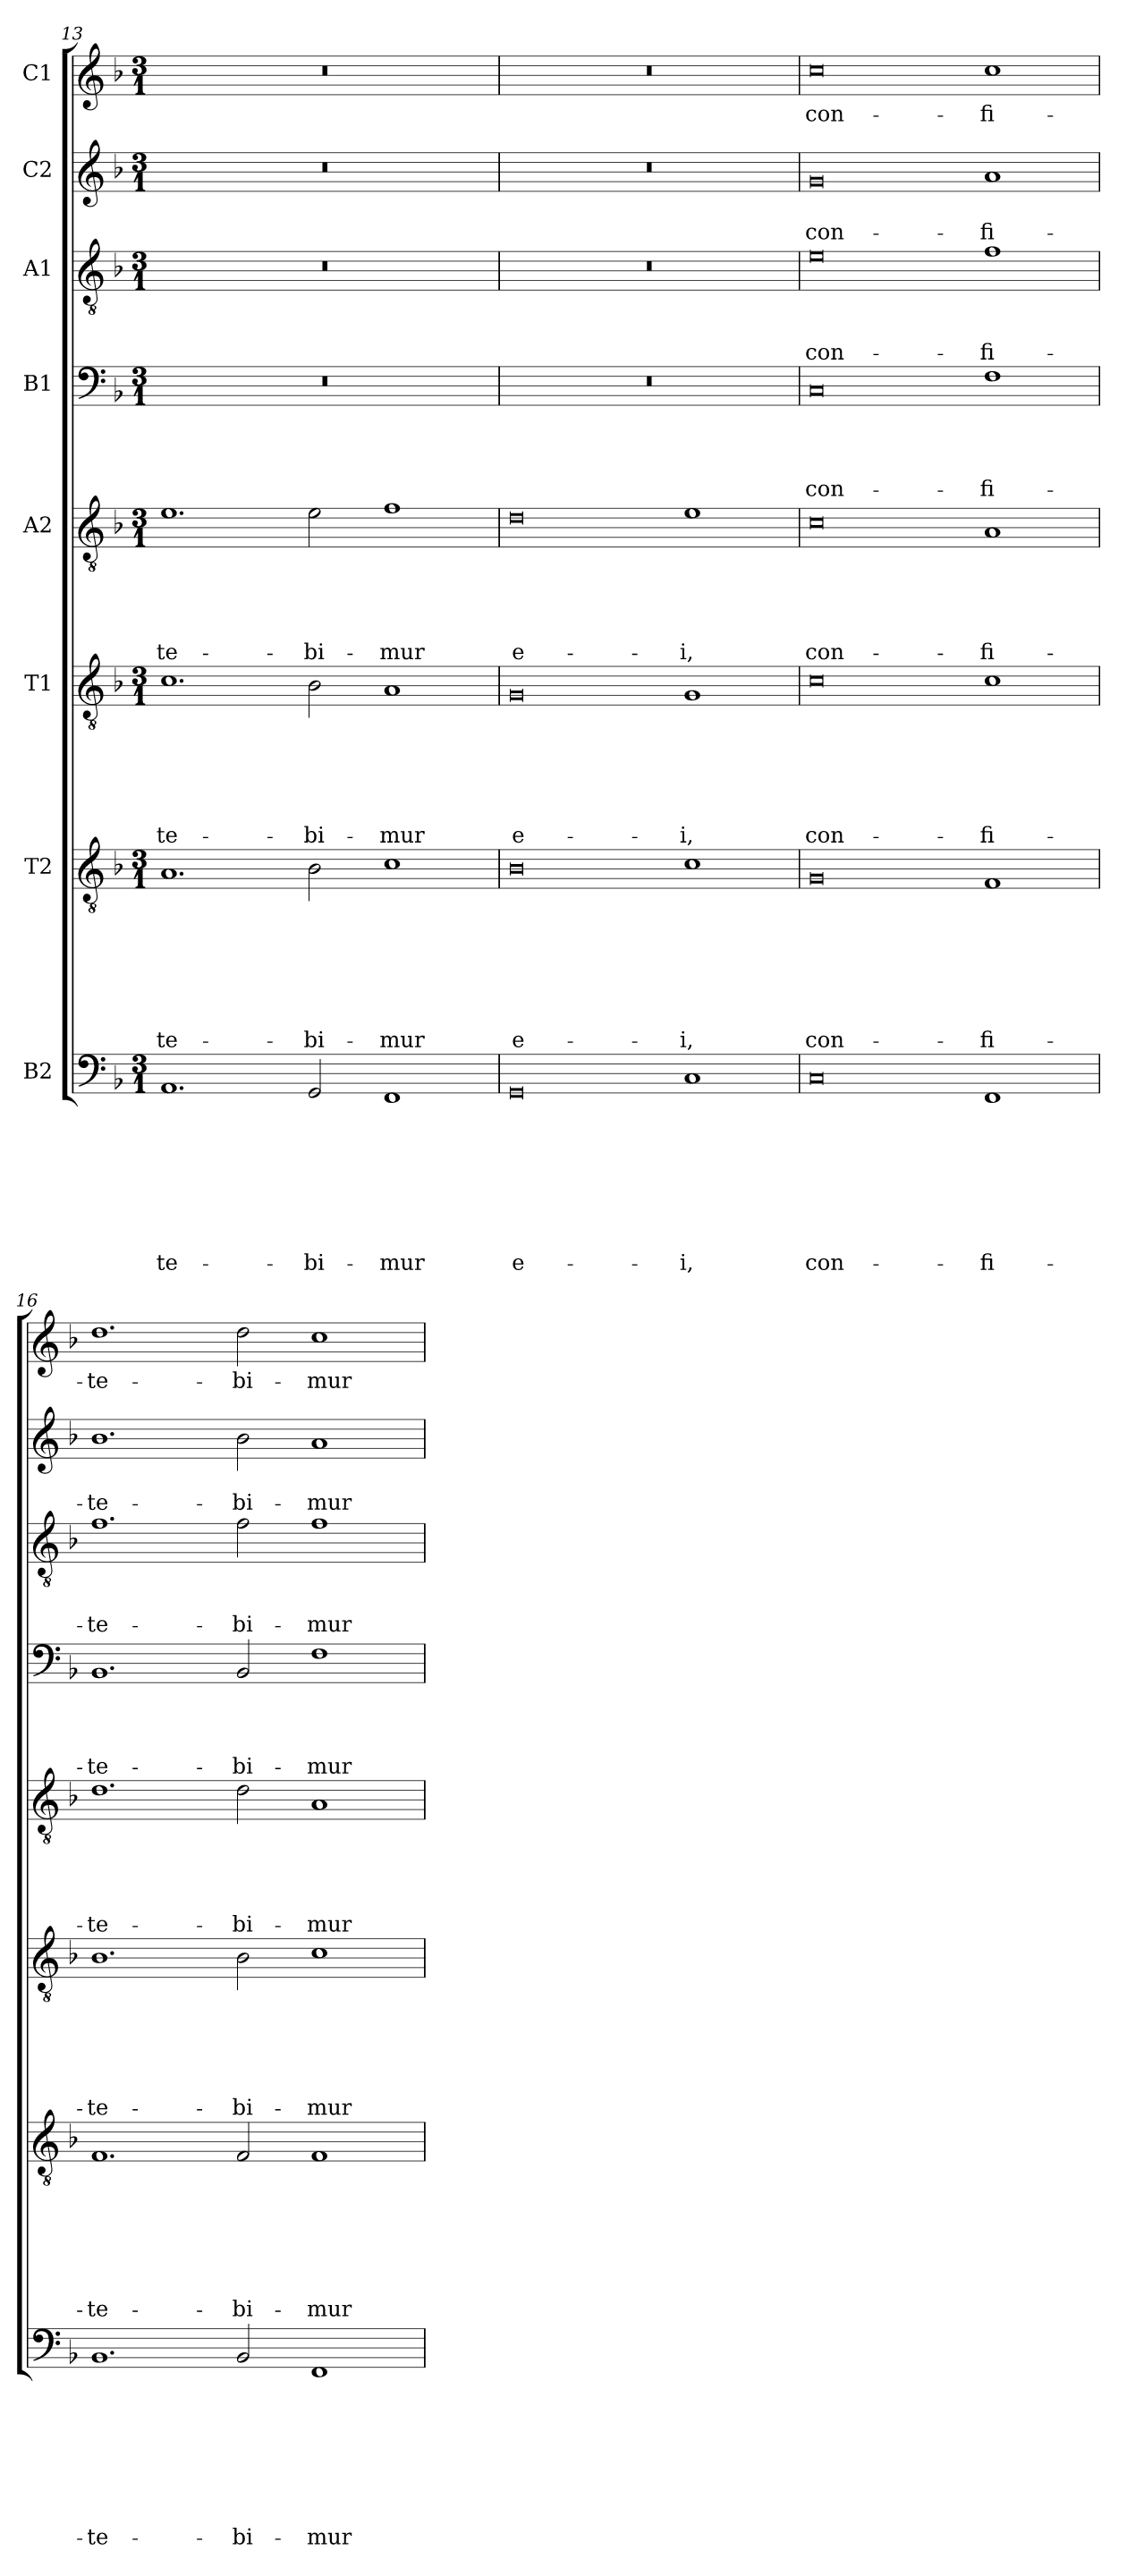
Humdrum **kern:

**kern	**text	**text	**text	**text	**text	**text	**text	**text	**kern	**text	**text	**text	**text	**text	**text	**text	**kern	**text	**text	**text	**text	**text	**text	**kern	**text	**text	**text	**text	**text	**kern	**text	**text	**text	**text	**kern	**text	**text	**text	**kern	**text	**text	**kern	**text
*part8	*part8	*part8	*part8	*part8	*part8	*part8	*part8	*part8	*part7	*part7	*part7	*part7	*part7	*part7	*part7	*part7	*part6	*part6	*part6	*part6	*part6	*part6	*part6	*part5	*part5	*part5	*part5	*part5	*part5	*part4	*part4	*part4	*part4	*part4	*part3	*part3	*part3	*part3	*part2	*part2	*part2	*part1	*part1
*staff8	*staff8	*staff8	*staff8	*staff8	*staff8	*staff8	*staff8	*staff8	*staff7	*staff7	*staff7	*staff7	*staff7	*staff7	*staff7	*staff7	*staff6	*staff6	*staff6	*staff6	*staff6	*staff6	*staff6	*staff5	*staff5	*staff5	*staff5	*staff5	*staff5	*staff4	*staff4	*staff4	*staff4	*staff4	*staff3	*staff3	*staff3	*staff3	*staff2	*staff2	*staff2	*staff1	*staff1
*I"B2	*	*	*	*	*	*	*	*	*I"T2	*	*	*	*	*	*	*	*I"T1	*	*	*	*	*	*	*I"A2	*	*	*	*	*	*I"B1	*	*	*	*	*I"A1	*	*	*	*I"C2	*	*	*I"C1	*
*clefF4	*	*	*	*	*	*	*	*	*clefGv2	*	*	*	*	*	*	*	*clefGv2	*	*	*	*	*	*	*clefGv2	*	*	*	*	*	*clefF4	*	*	*	*	*clefGv2	*	*	*	*clefG2	*	*	*clefG2	*
*k[b-]	*	*	*	*	*	*	*	*	*k[b-]	*	*	*	*	*	*	*	*k[b-]	*	*	*	*	*	*	*k[b-]	*	*	*	*	*	*k[b-]	*	*	*	*	*k[b-]	*	*	*	*k[b-]	*	*	*k[b-]	*
*d:	*	*	*	*	*	*	*	*	*d:	*	*	*	*	*	*	*	*d:	*	*	*	*	*	*	*d:	*	*	*	*	*	*d:	*	*	*	*	*d:	*	*	*	*d:	*	*	*d:	*
*M3/1	*	*	*	*	*	*	*	*	*M3/1	*	*	*	*	*	*	*	*M3/1	*	*	*	*	*	*	*M3/1	*	*	*	*	*	*M3/1	*	*	*	*	*M3/1	*	*	*	*M3/1	*	*	*M3/1	*
=13	=13	=13	=13	=13	=13	=13	=13	=13	=13	=13	=13	=13	=13	=13	=13	=13	=13	=13	=13	=13	=13	=13	=13	=13	=13	=13	=13	=13	=13	=13	=13	=13	=13	=13	=13	=13	=13	=13	=13	=13	=13	=13	=13
!	!	!	!	!	!	!	!	!LO:LY:b	!	!	!	!	!	!	!	!LO:LY:b	!	!	!	!	!	!	!LO:LY:b	!	!	!	!	!	!LO:LY:b	!	!	!	!	!	!	!	!	!	!	!	!	!	!
1.AA	.	.	.	.	.	.	.	-te-	1.A	.	.	.	.	.	.	-te-	1.c	.	.	.	.	.	-te-	1.e	.	.	.	.	-te-	0.r	.	.	.	.	0.r	.	.	.	0.r	.	.	0.r	.
!	!	!	!	!	!	!	!	!LO:LY:b	!	!	!	!	!	!	!	!LO:LY:b	!	!	!	!	!	!	!LO:LY:b	!	!	!	!	!	!LO:LY:b	!	!	!	!	!	!	!	!	!	!	!	!	!	!
2GG/	.	.	.	.	.	.	.	-bi-	2B-\	.	.	.	.	.	.	-bi-	2B-\	.	.	.	.	.	-bi-	2e\	.	.	.	.	-bi-	.	.	.	.	.	.	.	.	.	.	.	.	.	.
!	!	!	!	!	!	!	!	!LO:LY:b	!	!	!	!	!	!	!	!LO:LY:b	!	!	!	!	!	!	!LO:LY:b	!	!	!	!	!	!LO:LY:b	!	!	!	!	!	!	!	!	!	!	!	!	!	!
1FF	.	.	.	.	.	.	.	-mur	1c	.	.	.	.	.	.	-mur	1A	.	.	.	.	.	-mur	1f	.	.	.	.	-mur	.	.	.	.	.	.	.	.	.	.	.	.	.	.
=14	=14	=14	=14	=14	=14	=14	=14	=14	=14	=14	=14	=14	=14	=14	=14	=14	=14	=14	=14	=14	=14	=14	=14	=14	=14	=14	=14	=14	=14	=14	=14	=14	=14	=14	=14	=14	=14	=14	=14	=14	=14	=14	=14
!	!	!	!	!	!	!	!	!LO:LY:b	!	!	!	!	!	!	!	!LO:LY:b	!	!	!	!	!	!	!LO:LY:b	!	!	!	!	!	!LO:LY:b	!	!	!	!	!	!	!	!	!	!	!	!	!	!
0GG	.	.	.	.	.	.	.	e-	0B-	.	.	.	.	.	.	e-	0G	.	.	.	.	.	e-	0d	.	.	.	.	e-	0.r	.	.	.	.	0.r	.	.	.	0.r	.	.	0.r	.
!	!	!	!	!	!	!	!	!LO:LY:b	!	!	!	!	!	!	!	!LO:LY:b	!	!	!	!	!	!	!LO:LY:b	!	!	!	!	!	!LO:LY:b	!	!	!	!	!	!	!	!	!	!	!	!	!	!
1C	.	.	.	.	.	.	.	-i,	1c	.	.	.	.	.	.	-i,	1G	.	.	.	.	.	-i,	1e	.	.	.	.	-i,	.	.	.	.	.	.	.	.	.	.	.	.	.	.
!!LO:PB:g=z
=15	=15	=15	=15	=15	=15	=15	=15	=15	=15	=15	=15	=15	=15	=15	=15	=15	=15	=15	=15	=15	=15	=15	=15	=15	=15	=15	=15	=15	=15	=15	=15	=15	=15	=15	=15	=15	=15	=15	=15	=15	=15	=15	=15
!	!	!	!	!	!	!	!	!LO:LY:b	!	!	!	!	!	!	!	!LO:LY:b	!	!	!	!	!	!	!LO:LY:b	!	!	!	!	!	!LO:LY:b	!	!	!	!	!LO:LY:b	!	!	!	!LO:LY:b	!	!	!LO:LY:b	!	!LO:LY:b
0C	.	.	.	.	.	.	.	con-	0G	.	.	.	.	.	.	con-	0c	.	.	.	.	.	con-	0c	.	.	.	.	con-	0C	.	.	.	con-	0e	.	.	con-	0g	.	con-	0cc	con-
!	!	!	!	!	!	!	!	!LO:LY:b	!	!	!	!	!	!	!	!LO:LY:b	!	!	!	!	!	!	!LO:LY:b	!	!	!	!	!	!LO:LY:b	!	!	!	!	!LO:LY:b	!	!	!	!LO:LY:b	!	!	!LO:LY:b	!	!LO:LY:b
1FF	.	.	.	.	.	.	.	-fi-	1F	.	.	.	.	.	.	-fi-	1c	.	.	.	.	.	-fi-	1A	.	.	.	.	-fi-	1F	.	.	.	-fi-	1f	.	.	-fi-	1a	.	-fi-	1cc	-fi-
=16	=16	=16	=16	=16	=16	=16	=16	=16	=16	=16	=16	=16	=16	=16	=16	=16	=16	=16	=16	=16	=16	=16	=16	=16	=16	=16	=16	=16	=16	=16	=16	=16	=16	=16	=16	=16	=16	=16	=16	=16	=16	=16	=16
!	!	!	!	!	!	!	!	!LO:LY:b	!	!	!	!	!	!	!	!LO:LY:b	!	!	!	!	!	!	!LO:LY:b	!	!	!	!	!	!LO:LY:b	!	!	!	!	!LO:LY:b	!	!	!	!LO:LY:b	!	!	!LO:LY:b	!	!LO:LY:b
1.BB-	.	.	.	.	.	.	.	-te-	1.F	.	.	.	.	.	.	-te-	1.B-	.	.	.	.	.	-te-	1.d	.	.	.	.	-te-	1.BB-	.	.	.	-te-	1.f	.	.	-te-	1.b-	.	-te-	1.dd	-te-
!	!	!	!	!	!	!	!	!LO:LY:b	!	!	!	!	!	!	!	!LO:LY:b	!	!	!	!	!	!	!LO:LY:b	!	!	!	!	!	!LO:LY:b	!	!	!	!	!LO:LY:b	!	!	!	!LO:LY:b	!	!	!LO:LY:b	!	!LO:LY:b
2BB-/	.	.	.	.	.	.	.	-bi-	2F/	.	.	.	.	.	.	-bi-	2B-\	.	.	.	.	.	-bi-	2d\	.	.	.	.	-bi-	2BB-/	.	.	.	-bi-	2f\	.	.	-bi-	2b-\	.	-bi-	2dd\	-bi-
!	!	!	!	!	!	!	!	!LO:LY:b	!	!	!	!	!	!	!	!LO:LY:b	!	!	!	!	!	!	!LO:LY:b	!	!	!	!	!	!LO:LY:b	!	!	!	!	!LO:LY:b	!	!	!	!LO:LY:b	!	!	!LO:LY:b	!	!LO:LY:b
1FF	.	.	.	.	.	.	.	-mur	1F	.	.	.	.	.	.	-mur	1c	.	.	.	.	.	-mur	1A	.	.	.	.	-mur	1F	.	.	.	-mur	1f	.	.	-mur	1a	.	-mur	1cc	-mur
=	=	=	=	=	=	=	=	=	=	=	=	=	=	=	=	=	=	=	=	=	=	=	=	=	=	=	=	=	=	=	=	=	=	=	=	=	=	=	=	=	=	=	=
*-	*-	*-	*-	*-	*-	*-	*-	*-	*-	*-	*-	*-	*-	*-	*-	*-	*-	*-	*-	*-	*-	*-	*-	*-	*-	*-	*-	*-	*-	*-	*-	*-	*-	*-	*-	*-	*-	*-	*-	*-	*-	*-	*-
